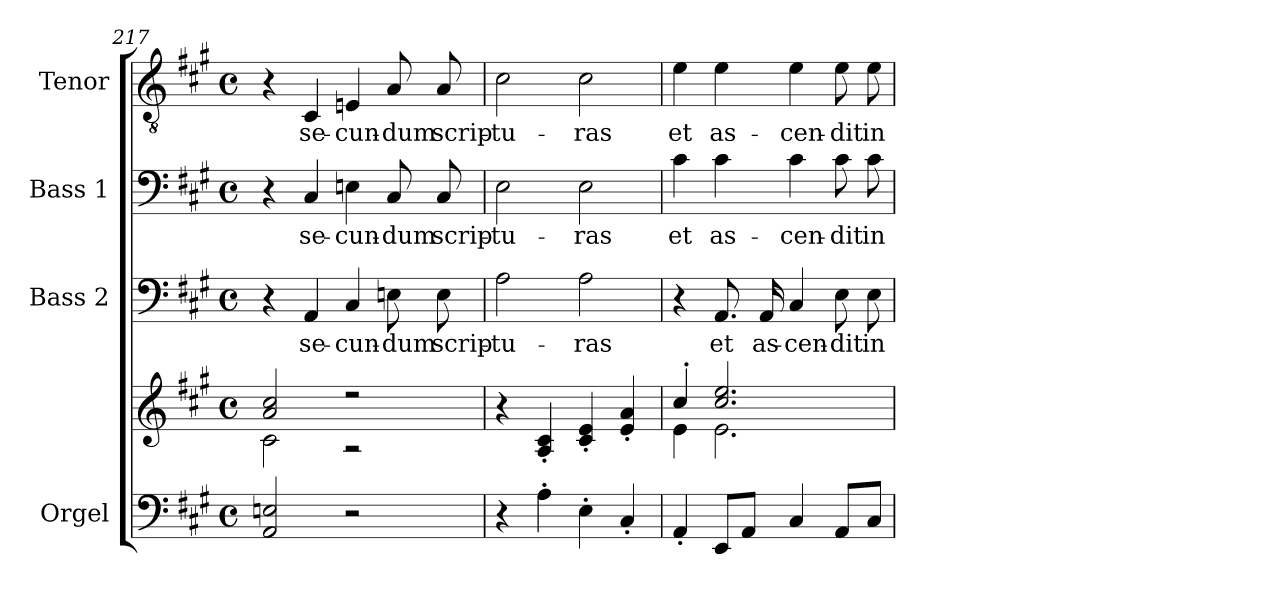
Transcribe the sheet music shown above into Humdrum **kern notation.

**kern	**kern	**kern	**text	**kern	**text	**kern	**text
*part4	*part4	*part3	*part3	*part2	*part2	*part1	*part1
*staff5	*staff4	*staff3	*staff3	*staff2	*staff2	*staff1	*staff1
*I"Orgel	*	*I"Bass 2	*	*I"Bass 1	*	*I"Tenor	*
*I'Org.	*	*I'B2.	*	*I'B1.	*	*I'T.	*
!!LO:PB:g=z
*clefF4	*clefG2	*clefF4	*	*clefF4	*	*clefGv2	*
*k[f#c#g#]	*k[f#c#g#]	*k[f#c#g#]	*	*k[f#c#g#]	*	*k[f#c#g#]	*
*A:	*A:	*A:	*	*A:	*	*A:	*
*M4/4	*M4/4	*M4/4	*	*M4/4	*	*M4/4	*
*met(c)	*met(c)	*met(c)	*	*met(c)	*	*met(c)	*
=217	=217	=217	=217	=217	=217	=217	=217
*	*^	*	*	*	*	*	*
2AA/ 2En/	2a/ 2cc#/	2c#\	4r	.	4r	.	4r	.
!	!	!	!	!LO:LY:b	!	!LO:LY:b	!	!LO:LY:b
.	.	.	4AA/	se-	4C#/	se-	4C#/	se-
!	!	!	!	!LO:LY:b	!	!LO:LY:b	!	!LO:LY:b
2r	2r	2r	4C#/	-cun-	4En\	-cun-	4En/	-cun-
!	!	!	!	!LO:LY:b	!	!LO:LY:b	!	!LO:LY:b
.	.	.	8En\	-dum	8C#/	-dum	8A/	-dum
!	!	!	!	!LO:LY:b	!	!LO:LY:b	!	!LO:LY:b
.	.	.	8E\	scrip-	8C#/	scrip-	8A/	scrip-
*	*v	*v	*	*	*	*	*	*
=218	=218	=218	=218	=218	=218	=218	=218
!	!	!	!LO:LY:b	!	!LO:LY:b	!	!LO:LY:b
4r	4r	2A\	-tu-	2E\	-tu-	2c#\	-tu-
4A'>\	4A/'< 4c#/'<	.	.	.	.	.	.
!	!	!	!LO:LY:b	!	!LO:LY:b	!	!LO:LY:b
4E'>\	4c#/'< 4e/'<	2A\	-ras	2E\	-ras	2c#\	-ras
4C#'</	4e/'< 4a/'<	.	.	.	.	.	.
=219	=219	=219	=219	=219	=219	=219	=219
*	*^	*	*	*	*	*	*
!	!	!	!	!	!	!LO:LY:b	!	!LO:LY:b
4AA'</	4cc#'</	4e\	4r	.	4c#\	et	4e\	et
!	!	!	!	!LO:LY:b	!	!LO:LY:b	!	!LO:LY:b
8EE/L	2.cc#/ 2.ee/	2.e\	8.AA/	et	4c#\	as-	4e\	as-
8AA/J	.	.	.	.	.	.	.	.
!	!	!	!	!LO:LY:b	!	!	!	!
.	.	.	16AA/	as-	.	.	.	.
!	!	!	!	!LO:LY:b	!	!LO:LY:b	!	!LO:LY:b
4C#/	.	.	4C#/	-cen-	4c#\	-cen-	4e\	-cen-
!	!	!	!	!LO:LY:b	!	!LO:LY:b	!	!LO:LY:b
8AA/L	.	.	8E\	-dit	8c#\	-dit	8e\	-dit
!	!	!	!	!LO:LY:b	!	!LO:LY:b	!	!LO:LY:b
8C#/J	.	.	8E\	in	8c#\	in	8e\	in
*	*v	*v	*	*	*	*	*	*
=	=	=	=	=	=	=	=
*-	*-	*-	*-	*-	*-	*-	*-
